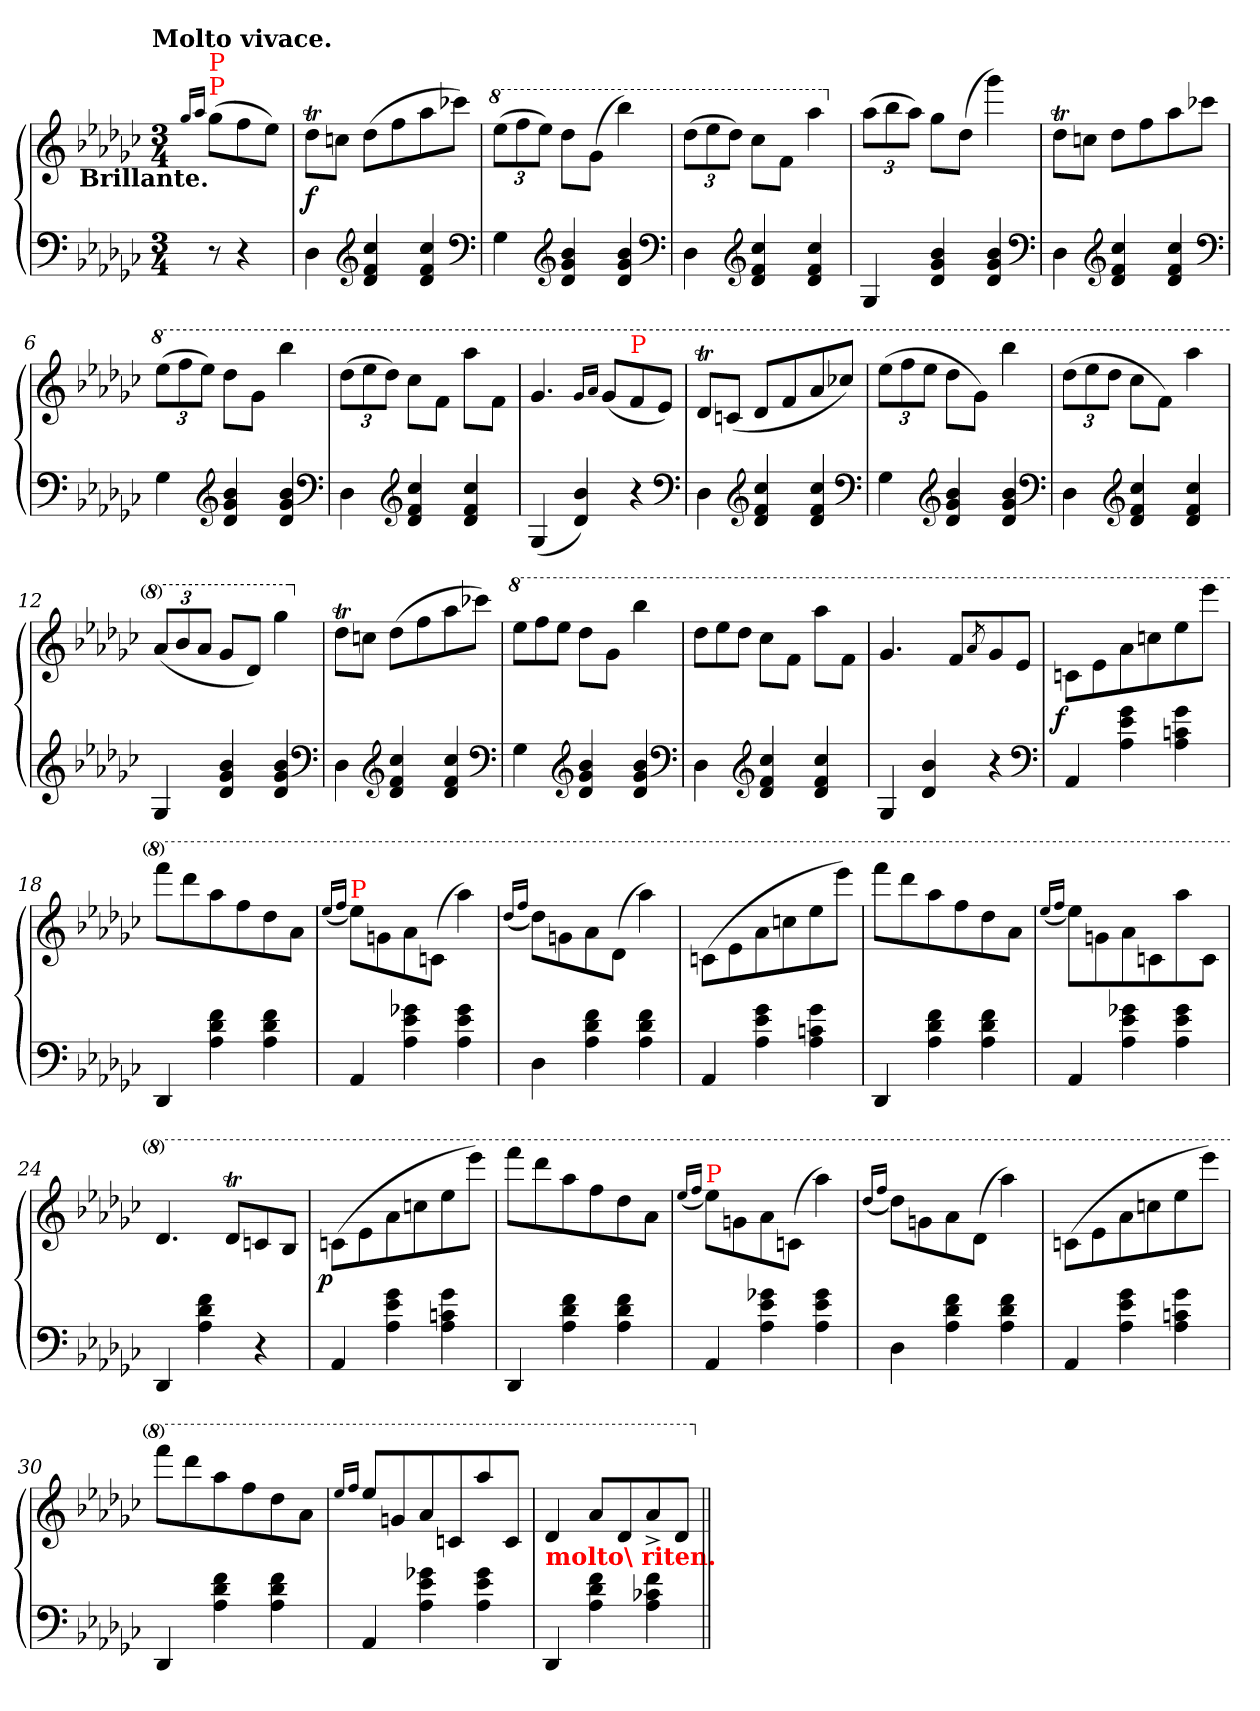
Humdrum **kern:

**kern	**kern	**dynam
*part1	*part1	*part1
*staff2	*staff1	*staff1/2
*clefF4	*clefG2	*
*k[b-e-a-d-g-c-]	*k[b-e-a-d-g-c-]	*
!!LO:TX:omd:t=Molto vivace.
*M3/4	*M3/4	*
*MM264	*MM264	*
=	=	=
.	16qqgg-/LL	.
.	16qqaa-/JJ	.
!	!LO:TX:b:B:rj:t=Brillante.	!
!	!LO:TX:a:color=red:t=P	!
!	!LO:TX:a:color=red:t=P	!
8r	(>8gg-L	.
4r	8ff	.
.	8ee-J)	.
=1	=1	=1
4D-\	8dd-TL	f
.	8ccnJ	.
*clefG2	*	*
4cc- 4f 4d-	(>8dd-L	.
.	8ff	.
4cc- 4f 4d-	8aa-	.
.	8ccc-XJ)	.
*clefF4	*	*
=2	=2	=2
*	*8va	*
*	*Xbrackettup	*
4G-	(>12eee-L	.
.	12fff	.
.	12eee-J)	.
*clefG2	*	*
4b- 4g- 4d-	8ddd-L	.
.	(>8gg-J	.
4b- 4g- 4d-	4bbb-)	.
*clefF4	*	*
=3	=3	=3
4D-\	(>12ddd-L	.
.	12eee-	.
.	12ddd-J)	.
*clefG2	*	*
4cc- 4f 4d-	8ccc-\L	.
.	8ffJ	.
4cc- 4f 4d-	4aaa-	.
=4	=4	=4
*	*X8va	*
4G-	(>12aa-L	.
.	12bb-	.
.	12aa-J)	.
4b- 4g- 4d-	8gg-L	.
.	(>8dd-J	.
4b- 4g- 4d-	4ggg-)	.
*clefF4	*	*
=5	=5	=5
4D-\	8dd-TL	.
.	8ccnJ	.
*clefG2	*	*
4cc- 4f 4d-	8dd-L	.
.	8ff	.
4cc- 4f 4d-	8aa-	.
.	8ccc-XJ	.
*clefF4	*	*
=6	=6	=6
*	*8va	*
4G-	(>12eee-L	.
.	12fff	.
.	12eee-J)	.
*clefG2	*	*
4b- 4g- 4d-	8ddd-\L	.
.	8gg-J	.
4b- 4g- 4d-	4bbb-	.
*clefF4	*	*
=7	=7	=7
4D-\	(>12ddd-L	.
.	12eee-	.
.	12ddd-J)	.
*clefG2	*	*
4cc- 4f 4d-	8ccc-\L	.
.	8ffJ	.
4cc- 4f 4d-	8aaa-L	.
.	8ffJ	.
=8	=8	=8
(<4G-	4.gg-	.
4b- 4d-)	.	.
.	16qqgg-/LL	.
.	16qqaa-/JJ	.
.	(<8gg-L	.
!	!LO:TX:a:color=red:t=P	!
4r	8ff	.
.	8ee-J)	.
*clefF4	*	*
=9	=9	=9
4D-\	8dd-T<L	.
.	(<8ccnJ	.
*clefG2	*	*
4cc- 4f 4d-	8dd-L	.
.	8ff	.
4cc- 4f 4d-	8aa-	.
.	8ccc-XJ)	.
*clefF4	*	*
=10	=10	=10
4G-	(>12eee-L	.
.	12fff	.
.	12eee-J	.
*clefG2	*	*
4b- 4g- 4d-	8ddd-\L	.
.	8gg-J)	.
4b- 4g- 4d-	4bbb-	.
*clefF4	*	*
=11	=11	=11
4D-\	(>12ddd-L	.
.	12eee-	.
.	12ddd-J	.
*clefG2	*	*
4cc- 4f 4d-	8ccc-\L	.
.	8ffJ)	.
4cc- 4f 4d-	4aaa-	.
=12	=12	=12
4G-	(<12aa-L	.
.	12bb-	.
.	12aa-J	.
4b- 4g- 4d-	8gg-/L	.
.	8dd-J)	.
4b- 4g- 4d-	4ggg-	.
*clefF4	*	*
=13	=13	=13
*	*X8va	*
4D-\	8dd-TL	.
.	8ccnJ	.
*clefG2	*	*
4cc- 4f 4d-	(>8dd-L	.
.	8ff	.
4cc- 4f 4d-	8aa-	.
.	8ccc-XJ)	.
*clefF4	*	*
=14	=14	=14
*	*8va	*
*	*Xtuplet	*
4G-	12eee-L	.
.	12fff	.
.	12eee-J	.
*clefG2	*	*
4b- 4g- 4d-	8ddd-L	.
.	8gg-J	.
4b- 4g- 4d-	4bbb-	.
*clefF4	*	*
=15	=15	=15
4D-\	12ddd-L	.
.	12eee-	.
.	12ddd-J	.
*clefG2	*	*
4cc- 4f 4d-	8ccc-\L	.
.	8ffJ	.
4cc- 4f 4d-	8aaa-\L	.
.	8ffJ	.
=16	=16	=16
4G-	4.gg-	.
4b- 4d-	.	.
.	8ffL	.
.	8qaa-/	.
4r	8gg-	.
.	8ee-J	.
*clefF4	*	*
=17	=17	=17
!	!	!LO:DY:rj
4AA-	8ccnL	f
.	8ee-	.
4g- 4e- 4A-	8aa-	.
.	8cccn	.
4g- 4cn 4A-	8eee-	.
.	8eeee-J	.
=18	=18	=18
4DD-	8ffffL	.
.	8dddd-	.
4f 4d- 4A-	8aaa-	.
.	8fff	.
4f 4d- 4A-	8ddd-	.
.	8aa-J	.
=19	=19	=19
.	(<16qqeee-/LL	.
.	16qqfffJJ	.
!	!LO:TX:a:color=red:t=P	!
4AA-	8eee-\L)	.
.	8ggn	.
4g-X 4e- 4A-	8aa-	.
.	(>8ccnJ	.
4g- 4e- 4A-	4aaa-)	.
=20	=20	=20
.	(<16qqddd-/LL	.
.	16qqfff/JJ	.
4D-\	8ddd-\L)	.
.	8ggn	.
4f 4d- 4A-	8aa-	.
.	(>8dd-J	.
4f 4d- 4A-	4aaa-)	.
=21	=21	=21
4AA-	(>8ccnL	.
.	8ee-	.
4g- 4e- 4A-	8aa-	.
.	8cccn	.
4g- 4cn 4A-	8eee-	.
.	8eeee-J)	.
=22	=22	=22
4DD-	8ffffL	.
.	8dddd-	.
4f 4d- 4A-	8aaa-	.
.	8fff	.
4f 4d- 4A-	8ddd-	.
.	8aa-J	.
=23	=23	=23
.	(<16qqeee-/LL	.
.	16qqfffJJ	.
4AA-	8eee-\L)	.
.	8ggn	.
4g-X 4e- 4A-	8aa-	.
.	8ccn	.
4g- 4e- 4A-	8aaa-	.
.	8ccJ	.
=24	=24	=24
4DD-	4.dd-	.
4f 4d- 4A-	.	.
.	8dd-T<L	.
4r	8ccn	.
.	8b-J	.
=25	=25	=25
!	!	!LO:DY:rj
4AA-	(>8ccnL	p
.	8ee-	.
4g- 4e- 4A-	8aa-	.
.	8cccn	.
4g- 4cn 4A-	8eee-	.
.	8eeee-J)	.
=26	=26	=26
4DD-	8ffffL	.
.	8dddd-	.
4f 4d- 4A-	8aaa-	.
.	8fff	.
4f 4d- 4A-	8ddd-	.
.	8aa-J	.
=27	=27	=27
.	(<16qqeee-/LL	.
.	16qqfffJJ	.
!	!LO:TX:a:color=red:t=P	!
4AA-	8eee-\L)	.
.	8ggn	.
4g-X 4e- 4A-	8aa-	.
.	(>8ccnJ	.
4g- 4e- 4A-	4aaa-)	.
=28	=28	=28
.	(<16qqddd-/LL	.
.	16qqfffJJ	.
4D-\	8ddd-\L)	.
.	8ggn	.
4f 4d- 4A-	8aa-	.
.	(>8dd-J	.
4f 4d- 4A-	4aaa-)	.
=29	=29	=29
4AA-	(>8ccnL	.
.	8ee-	.
4g- 4e- 4A-	8aa-	.
.	8cccn	.
4g- 4cn 4A-	8eee-	.
.	8eeee-J)	.
=30	=30	=30
4DD-	8ffffL	.
.	8dddd-	.
4f 4d- 4A-	8aaa-	.
.	8fff	.
4f 4d- 4A-	8ddd-	.
.	8aa-J	.
=31	=31	=31
.	16qqeee-/LL	.
.	16qqfff/JJ	.
4AA-	8eee-L	.
.	8ggn	.
4g-X 4e- 4A-	8aa-	.
.	8ccn	.
4g- 4e- 4A-	8aaa-	.
.	8ccJ	.
=32	=32	=32
!	!LO:TX:b:B:color=red:t=molto\ riten.	!
4DD-	4dd-	.
4f 4d- 4A-	8aa-L	.
.	8dd-	.
4f 4c-X 4A-	8aa-^<	.
.	8dd-J	.
*	*X8va	*
=||	=||	=||
*-	*-	*-
